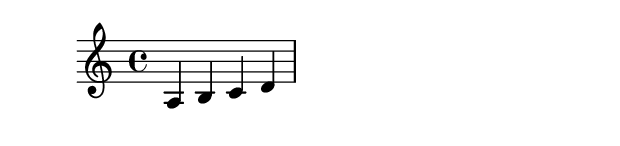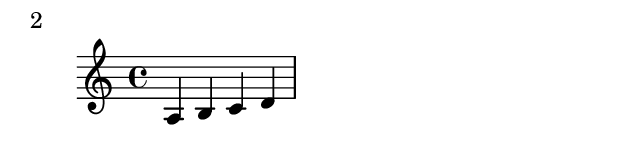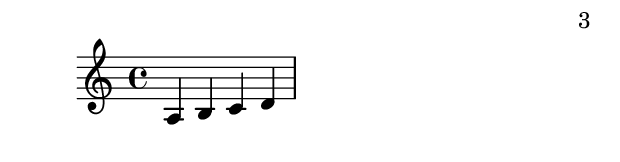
\version "2.14.0"

\header {
  texidoc = "Page breaks work when they are placed at the end of a score,
or between scores."
}

#(set-default-paper-size "a6")
\book {
  \score {
    {a b c' d' \pageBreak}
  }
  \score {
    {a b c' d'}
  }
  \pageBreak
  \score {
    {a b c' d'}
  }
}
